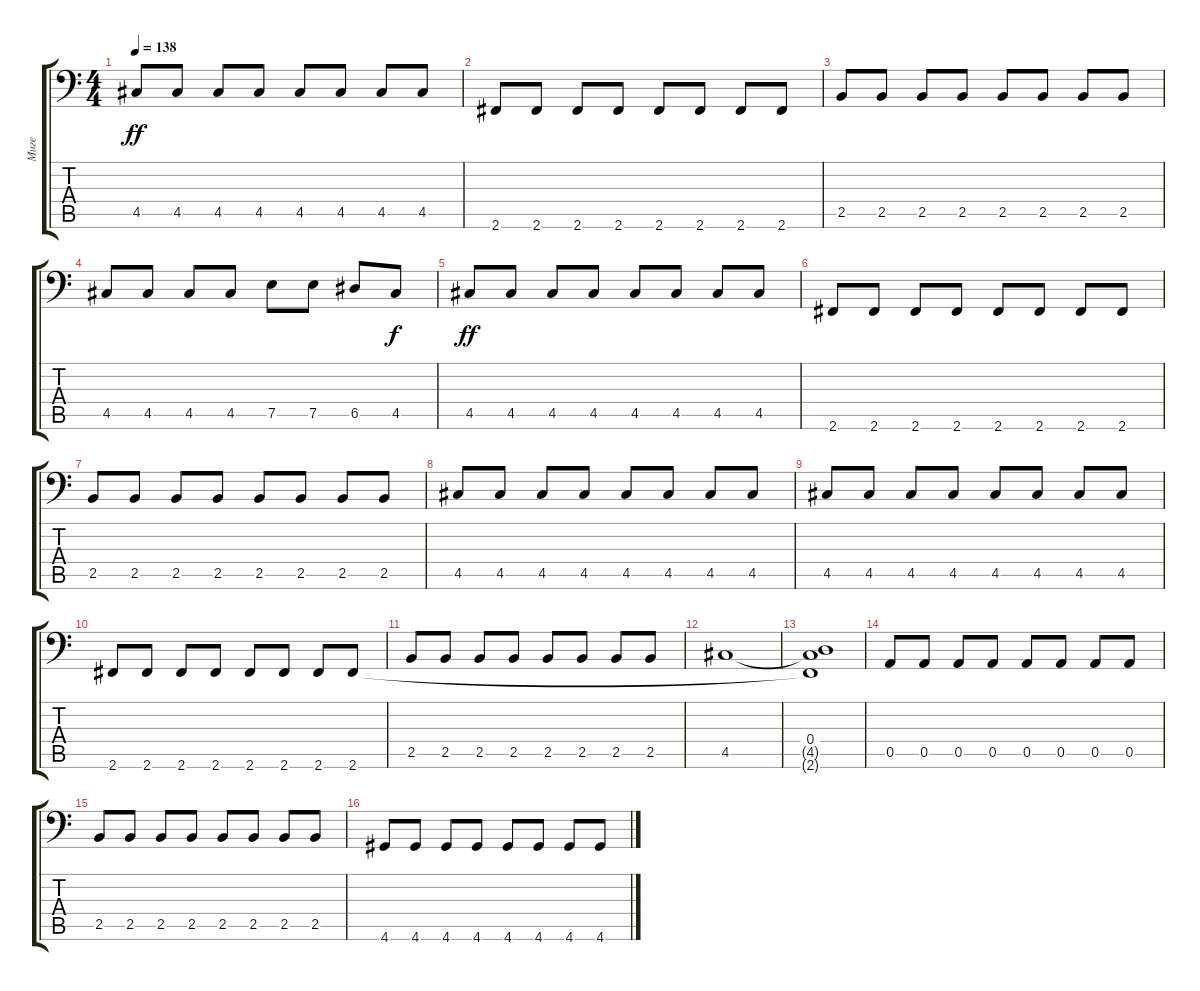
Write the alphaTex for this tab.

\track ("Миге " "Миге ") {instrument electricbassfinger}
\staff {score tabs}
\tuning (E3 B2 G2 D2 A1 E1) {hide}
\ts (4 4)
\tempo 138
\clef f4
\ks c
4.5.8{dy ff} 4.5.8 4.5.8 4.5.8 4.5.8 4.5.8 4.5.8 4.5.8 |
2.6.8 2.6.8 2.6.8 2.6.8 2.6.8 2.6.8 2.6.8 2.6.8 |
2.5.8 2.5.8 2.5.8 2.5.8 2.5.8 2.5.8 2.5.8 2.5.8 |
4.5.8 4.5.8 4.5.8 4.5.8 7.5.8 7.5.8 6.5.8 4.5.8{dy f} |
4.5.8{dy ff} 4.5.8 4.5.8 4.5.8 4.5.8 4.5.8 4.5.8 4.5.8 |
2.6.8 2.6.8 2.6.8 2.6.8 2.6.8 2.6.8 2.6.8 2.6.8 |
2.5.8 2.5.8 2.5.8 2.5.8 2.5.8 2.5.8 2.5.8 2.5.8 |
4.5.8 4.5.8 4.5.8 4.5.8 4.5.8 4.5.8 4.5.8 4.5.8 |
4.5.8 4.5.8 4.5.8 4.5.8 4.5.8 4.5.8 4.5.8 4.5.8 |
2.6.8 2.6.8 2.6.8 2.6.8 2.6.8 2.6.8 2.6.8 2.6.8 |
2.5.8 2.5.8 2.5.8 2.5.8 2.5.8 2.5.8 2.5.8 2.5.8 |
4.5.1 |
(0.4 4.5{t} 2.6{t}).1 |
0.5.8 0.5.8 0.5.8 0.5.8 0.5.8 0.5.8 0.5.8 0.5.8 |
2.5.8 2.5.8 2.5.8 2.5.8 2.5.8 2.5.8 2.5.8 2.5.8 |
4.6.8 4.6.8 4.6.8 4.6.8 4.6.8 4.6.8 4.6.8 4.6.8
